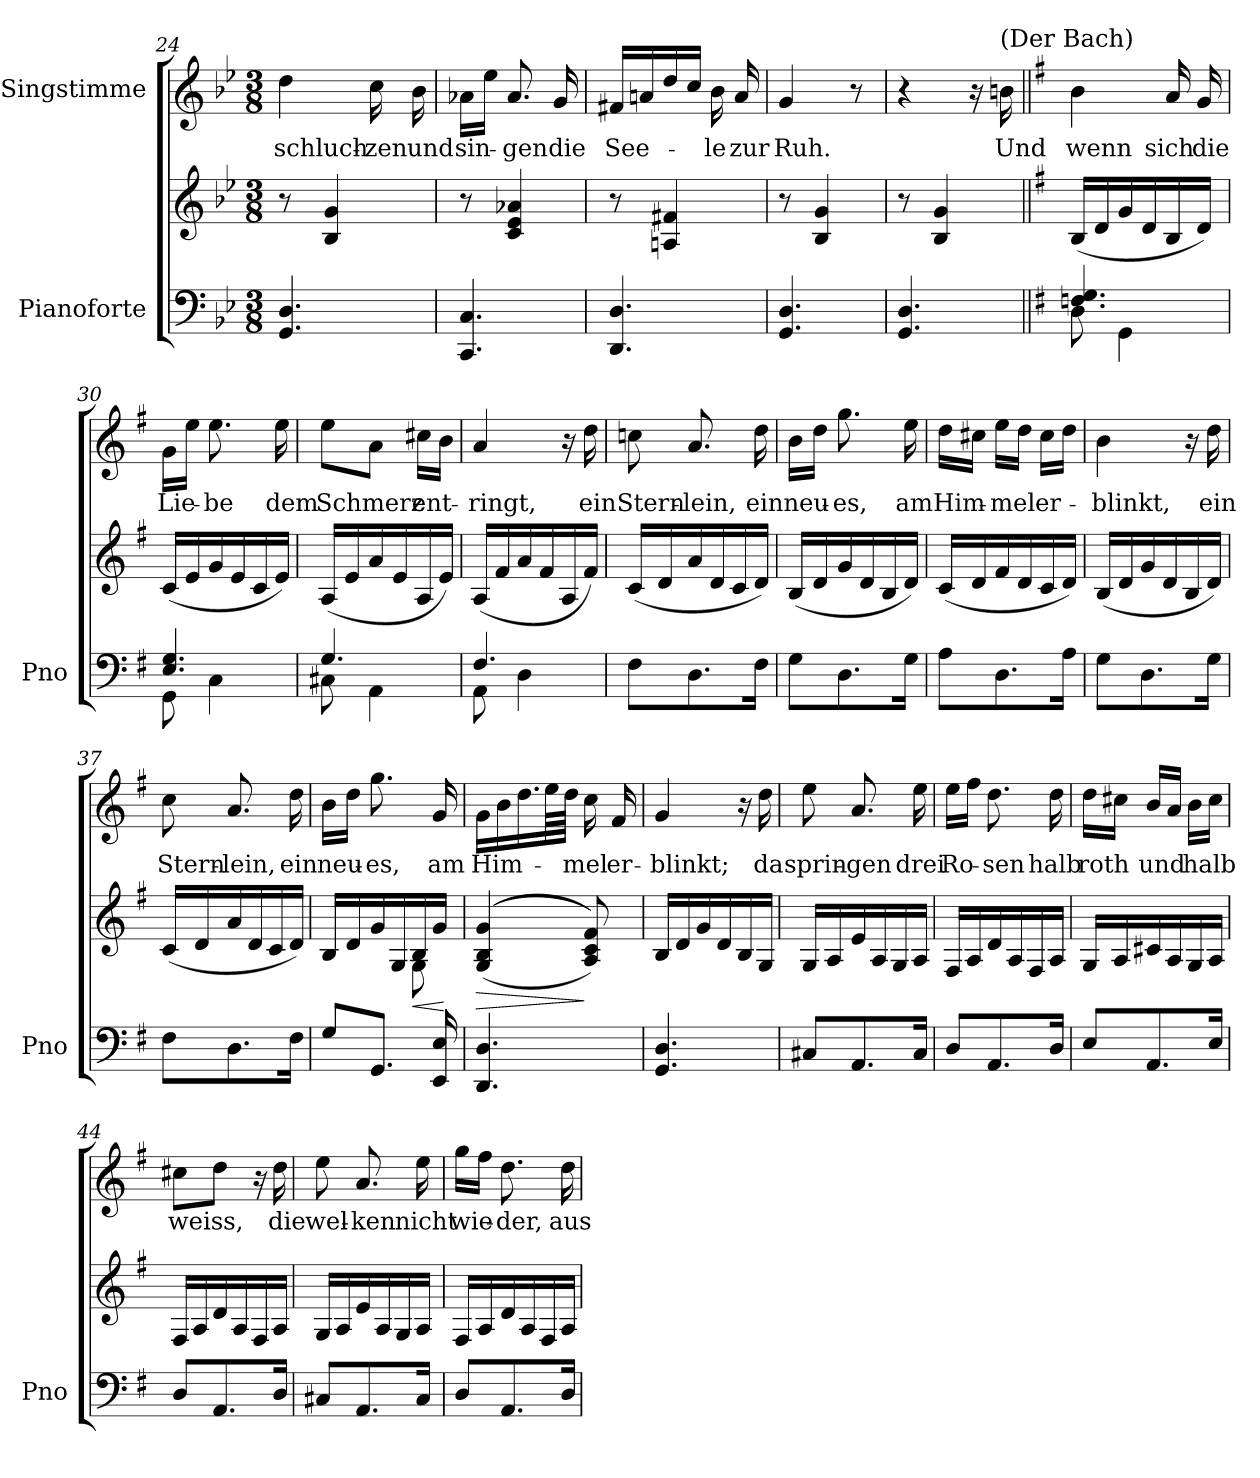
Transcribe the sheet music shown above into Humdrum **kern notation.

**kern	**kern	**dynam	**kern	**text
*part2	*part2	*part2	*part1	*part1
*staff3	*staff2	*staff2/3	*staff1	*staff1
*I"Pianoforte	*	*	*I"Singstimme	*
*I'Pno	*	*	*	*
*clefF4	*clefG2	*	*clefG2	*
*k[b-e-]	*k[b-e-]	*	*k[b-e-]	*
*M3/8	*M3/8	*	*M3/8	*
=24	=24	=24	=24	=24
!	!	!	!	!LO:LY:b
4.GG/ 4.D/	8r	.	4dd\	schluch-
.	4B-/ 4g/	.	.	.
!	!	!	!	!LO:LY:b
.	.	.	16cc\	-zen
!	!	!	!	!LO:LY:b
.	.	.	16b-\	und
=25	=25	=25	=25	=25
!	!	!	!	!LO:LY:b
4.CC/ 4.C/	8r	.	16a-X\LL	sin-
.	.	.	16ee-\JJ	.
!	!	!	!	!LO:LY:b
.	4c/ 4e-/ 4a-X/	.	8.a-/	gen
!	!	!	!	!LO:LY:b
.	.	.	16g/	die
=26	=26	=26	=26	=26
!	!	!	!	!LO:LY:b
4.DD/ 4.D/	8r	.	16f#X/LL	See-
.	.	.	16an/	.
.	4An/ 4f#X/	.	16dd/	.
.	.	.	16cc/JJ	.
!	!	!	!	!LO:LY:b
.	.	.	16b-\	le
!	!	!	!	!LO:LY:b
.	.	.	16a/	zur
=27	=27	=27	=27	=27
!	!	!	!	!LO:LY:b
4.GG/ 4.D/	8r	.	4g/	Ruh.
.	4B-/ 4g/	.	.	.
.	.	.	8r	.
=28	=28	=28	=28	=28
4.GG/ 4.D/	8r	.	4r	.
.	4B-/ 4g/	.	.	.
.	.	.	16r	.
!	!	!	!LO:TX:a:t=(Der Bach)	!
!	!	!	!	!LO:LY:b
.	.	.	16bn\	Und
!!LO:PB:g=z
=29||	=29||	=29||	=29||	=29||
*k[f#]	*k[f#]	*	*k[f#]	*
*^	*	*	*	*
!	!	!	!	!	!LO:LY:b
4.Fn/ 4.G/	8D\	(16B/LL	.	4b\	wenn
.	.	16d/	.	.	.
.	4GG\	16g/	.	.	.
.	.	16d/	.	.	.
!	!	!	!	!	!LO:LY:b
.	.	16B/	.	16a/	sich
!	!	!	!	!	!LO:LY:b
.	.	16d/JJ)	.	16g/	die
=30	=30	=30	=30	=30	=30
!	!	!	!	!	!LO:LY:b
4.E/ 4.G/	8GG\	(16c/LL	.	16g\LL	Lie-
.	.	16e/	.	16ee\JJ	.
!	!	!	!	!	!LO:LY:b
.	4C\	16g/	.	8.ee\	be
.	.	16e/	.	.	.
.	.	16c/	.	.	.
!	!	!	!	!	!LO:LY:b
.	.	16e/JJ)	.	16ee\	dem
=31	=31	=31	=31	=31	=31
!	!	!	!	!	!LO:LY:b
4.G/	8C#X\	(16A/LL	.	8ee\L	Schmerz
.	.	16e/	.	.	.
.	4AA\	16a/	.	8a\J	.
.	.	16e/	.	.	.
!	!	!	!	!	!LO:LY:b
.	.	16A/	.	16cc#X\LL	ent-
.	.	16e/JJ)	.	16b\JJ	.
=32	=32	=32	=32	=32	=32
!	!	!	!	!	!LO:LY:b
4.F#/	8AA\	(16A/LL	.	4a/	ringt,
.	.	16f#/	.	.	.
.	4D\	16a/	.	.	.
.	.	16f#/	.	.	.
.	.	16A/	.	16r	.
!	!	!	!	!	!LO:LY:b
.	.	16f#/JJ)	.	16dd\	ein
*v	*v	*	*	*	*
=33	=33	=33	=33	=33
!	!	!	!	!LO:LY:b
8F#\L	(16c/LL	.	8ccn\	Stern-
.	16d/	.	.	.
!	!	!	!	!LO:LY:b
8.D\	16a/	.	8.a/	-lein,
.	16d/	.	.	.
.	16c/	.	.	.
!	!	!	!	!LO:LY:b
16F#\Jk	16d/JJ)	.	16dd\	ein
!!LO:LB:g=z
=34	=34	=34	=34	=34
!	!	!	!	!LO:LY:b
8G\L	(16B/LL	.	16b\LL	neu-
.	16d/	.	16dd\JJ	.
!	!	!	!	!LO:LY:b
8.D\	16g/	.	8.gg\	es,
.	16d/	.	.	.
.	16B/	.	.	.
!	!	!	!	!LO:LY:b
16G\Jk	16d/JJ)	.	16ee\	am
!!LO:LB:g=z
=35	=35	=35	=35	=35
!	!	!	!	!LO:LY:b
8A\L	(16c/LL	.	16dd\LL	Him-
.	16d/	.	16cc#X\JJ	.
!	!	!	!	!LO:LY:b
8.D\	16f#/	.	16ee\LL	mel
.	16d/	.	16dd\JJ	.
!	!	!	!	!LO:LY:b
.	16c/	.	16cc#\LL	er-
16A\Jk	16d/JJ)	.	16dd\JJ	.
=36	=36	=36	=36	=36
!	!	!	!	!LO:LY:b
8G\L	(16B/LL	.	4b\	blinkt,
.	16d/	.	.	.
8.D\	16g/	.	.	.
.	16d/	.	.	.
.	16B/	.	16r	.
!	!	!	!	!LO:LY:b
16G\Jk	16d/JJ)	.	16dd\	ein
=37	=37	=37	=37	=37
!	!	!	!	!LO:LY:b
8F#\L	(16c/LL	.	8cc\	Stern-
.	16d/	.	.	.
!	!	!	!	!LO:LY:b
8.D\	16a/	.	8.a/	-lein,
.	16d/	.	.	.
.	16c/	.	.	.
!	!	!	!	!LO:LY:b
16F#\Jk	16d/JJ)	.	16dd\	ein
=38	=38	=38	=38	=38
*	*^	*	*	*
!	!	!	!	!	!LO:LY:b
8G/L	16B/LL	4ryy	.	16b\LL	neu-
.	16d/	.	.	16dd\JJ	.
!	!	!	!	!	!LO:LY:b
8.GG/J	16g/	.	.	8.gg\	es,
.	16G/	.	.	.	.
!	!	!	!LO:HP:b	!	!
.	16B/	8G\	<	.	.
!	!	!	!	!	!LO:LY:b
16EE/ 16E/	16g/JJ	.	.	16g/	am
*	*v	*v	*	*	*
.	.	[	.	.
=39	=39	=39	=39	=39
!	!	!LO:HP:b	!	!LO:LY:b
4.DD/ 4.D/	(((4G/ 4B/ 4g/	>	16g\LL	Him-
.	.	.	16b\	.
.	.	.	16.dd\	.
.	.	.	64ee\LL	.
.	.	.	64dd\JJJJ	.
!	!	!	!	!LO:LY:b
.	8A/ 8c/ 8f#/)))	]	16cc\	-mel
!	!	!	!	!LO:LY:b
.	.	.	16f#/	-er-
!!LO:LB:g=z
=40	=40	=40	=40	=40
!	!	!	!	!LO:LY:b
4.GG/ 4.D/	16B/LL	.	4g/	-blinkt;
.	16d/	.	.	.
.	16g/	.	.	.
.	16d/	.	.	.
.	16B/	.	16r	.
!	!	!	!	!LO:LY:b
.	16G/JJ	.	16dd\	da
!!LO:LB:g=z
=41	=41	=41	=41	=41
!	!	!	!	!LO:LY:b
8C#X/L	16G/LL	.	8ee\	sprin-
.	16A/	.	.	.
!	!	!	!	!LO:LY:b
8.AA/	16e/	.	8.a/	-gen
.	16A/	.	.	.
.	16G/	.	.	.
!	!	!	!	!LO:LY:b
16C#/Jk	16A/JJ	.	16ee\	drei
=42	=42	=42	=42	=42
!	!	!	!	!LO:LY:b
8D/L	16F#/LL	.	16ee\LL	Ro-
.	16A/	.	16ff#\JJ	.
!	!	!	!	!LO:LY:b
8.AA/	16d/	.	8.dd\	sen
.	16A/	.	.	.
.	16F#/	.	.	.
!	!	!	!	!LO:LY:b
16D/Jk	16A/JJ	.	16dd\	halb
=43	=43	=43	=43	=43
!	!	!	!	!LO:LY:b
8E/L	16G/LL	.	16dd\LL	roth
.	16A/	.	16cc#X\JJ	.
!	!	!	!	!LO:LY:b
8.AA/	16c#X/	.	16b/LL	und
.	16A/	.	16a/JJ	.
!	!	!	!	!LO:LY:b
.	16G/	.	16b\LL	halb
16E/Jk	16A/JJ	.	16cc#\JJ	.
=44	=44	=44	=44	=44
!	!	!	!	!LO:LY:b
8D/L	16F#/LL	.	8cc#X\L	weiss,
.	16A/	.	.	.
8.AA/	16d/	.	8dd\J	.
.	16A/	.	.	.
.	16F#/	.	16r	.
!	!	!	!	!LO:LY:b
16D/Jk	16A/JJ	.	16dd\	die
=45	=45	=45	=45	=45
!	!	!	!	!LO:LY:b
8C#X/L	16G/LL	.	8ee\	wel-
.	16A/	.	.	.
!	!	!	!	!LO:LY:b
8.AA/	16e/	.	8.a/	-ken
.	16A/	.	.	.
.	16G/	.	.	.
!	!	!	!	!LO:LY:b
16C#/Jk	16A/JJ	.	16ee\	nicht
!!LO:PB:g=z
=46	=46	=46	=46	=46
!	!	!	!	!LO:LY:b
8D/L	16F#/LL	.	16gg\LL	wie-
.	16A/	.	16ff#\JJ	.
!	!	!	!	!LO:LY:b
8.AA/	16d/	.	8.dd\	der,
.	16A/	.	.	.
.	16F#/	.	.	.
!	!	!	!	!LO:LY:b
16D/Jk	16A/JJ	.	16dd\	aus
=	=	=	=	=
*-	*-	*-	*-	*-
